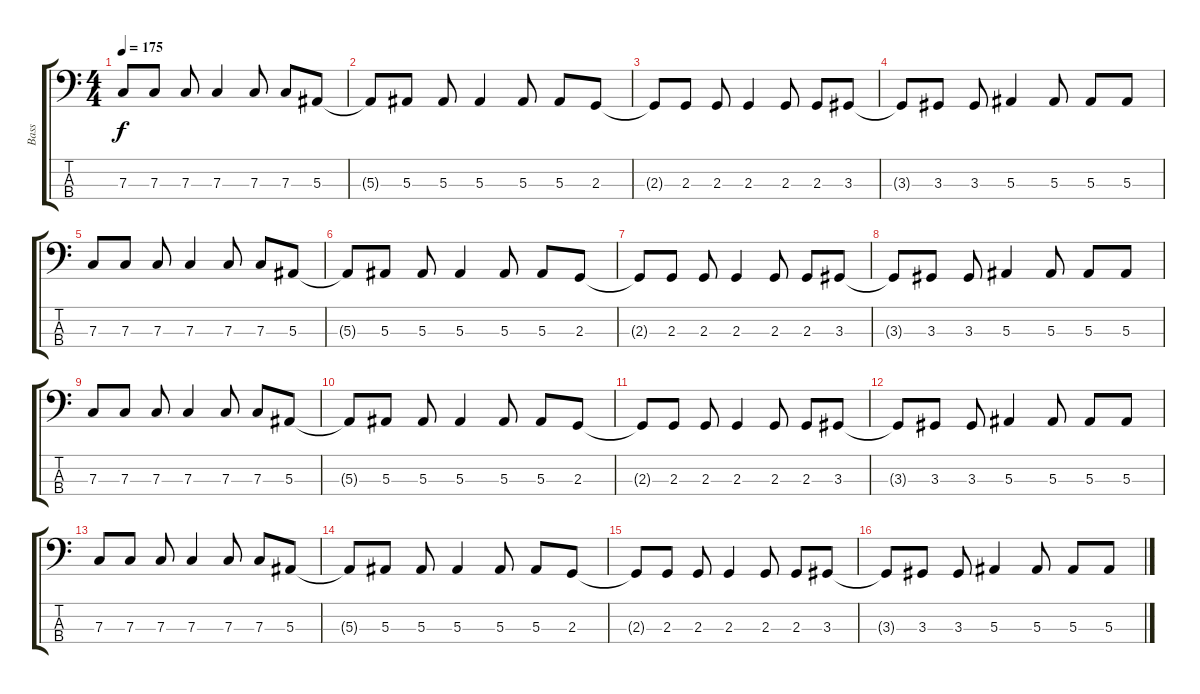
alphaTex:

\track ("Bass" "Bass") {instrument slapbass1}
\staff {score tabs}
\tuning (Eb2 Bb1 F1 C1) {hide}
\ts (4 4)
\tempo 175
\clef f4
\ks c
7.3.8{dy f} 7.3.8 7.3.8 7.3.4 7.3.8 7.3.8 5.3.8 |
5.3{t}.8 5.3.8 5.3.8 5.3.4 5.3.8 5.3.8 2.3.8 |
2.3{t}.8 2.3.8 2.3.8 2.3.4 2.3.8 2.3.8 3.3.8 |
3.3{t}.8 3.3.8 3.3.8 5.3.4 5.3.8 5.3.8 5.3.8 |
7.3.8 7.3.8 7.3.8 7.3.4 7.3.8 7.3.8 5.3.8 |
5.3{t}.8 5.3.8 5.3.8 5.3.4 5.3.8 5.3.8 2.3.8 |
2.3{t}.8 2.3.8 2.3.8 2.3.4 2.3.8 2.3.8 3.3.8 |
3.3{t}.8 3.3.8 3.3.8 5.3.4 5.3.8 5.3.8 5.3.8 |
7.3.8 7.3.8 7.3.8 7.3.4 7.3.8 7.3.8 5.3.8 |
5.3{t}.8 5.3.8 5.3.8 5.3.4 5.3.8 5.3.8 2.3.8 |
2.3{t}.8 2.3.8 2.3.8 2.3.4 2.3.8 2.3.8 3.3.8 |
3.3{t}.8 3.3.8 3.3.8 5.3.4 5.3.8 5.3.8 5.3.8 |
7.3.8 7.3.8 7.3.8 7.3.4 7.3.8 7.3.8 5.3.8 |
5.3{t}.8 5.3.8 5.3.8 5.3.4 5.3.8 5.3.8 2.3.8 |
2.3{t}.8 2.3.8 2.3.8 2.3.4 2.3.8 2.3.8 3.3.8 |
3.3{t}.8 3.3.8 3.3.8 5.3.4 5.3.8 5.3.8 5.3.8
